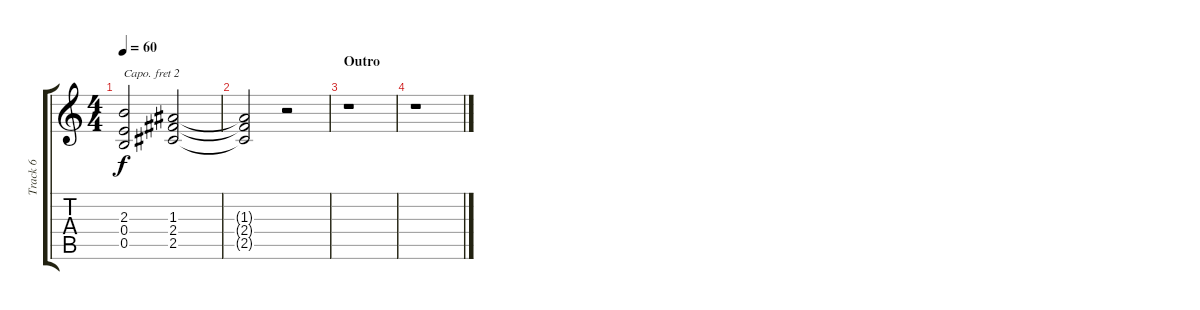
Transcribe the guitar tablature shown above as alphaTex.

\track ("Track 6" "Track 6") {instrument overdrivenguitar}
\staff {score tabs}
\capo 2
\tuning (E4 B3 G3 D3 A2 E2) {hide}
\ts (4 4)
\tempo 60
\clef g2
\ks c
(2.3 0.4 0.5).2{dy f} (1.3 2.4 2.5).2 |
(1.3{t} 2.4{t} 2.5{t}).2 r.2 |
\section ("" "Outro")
r.1 |
r.1
